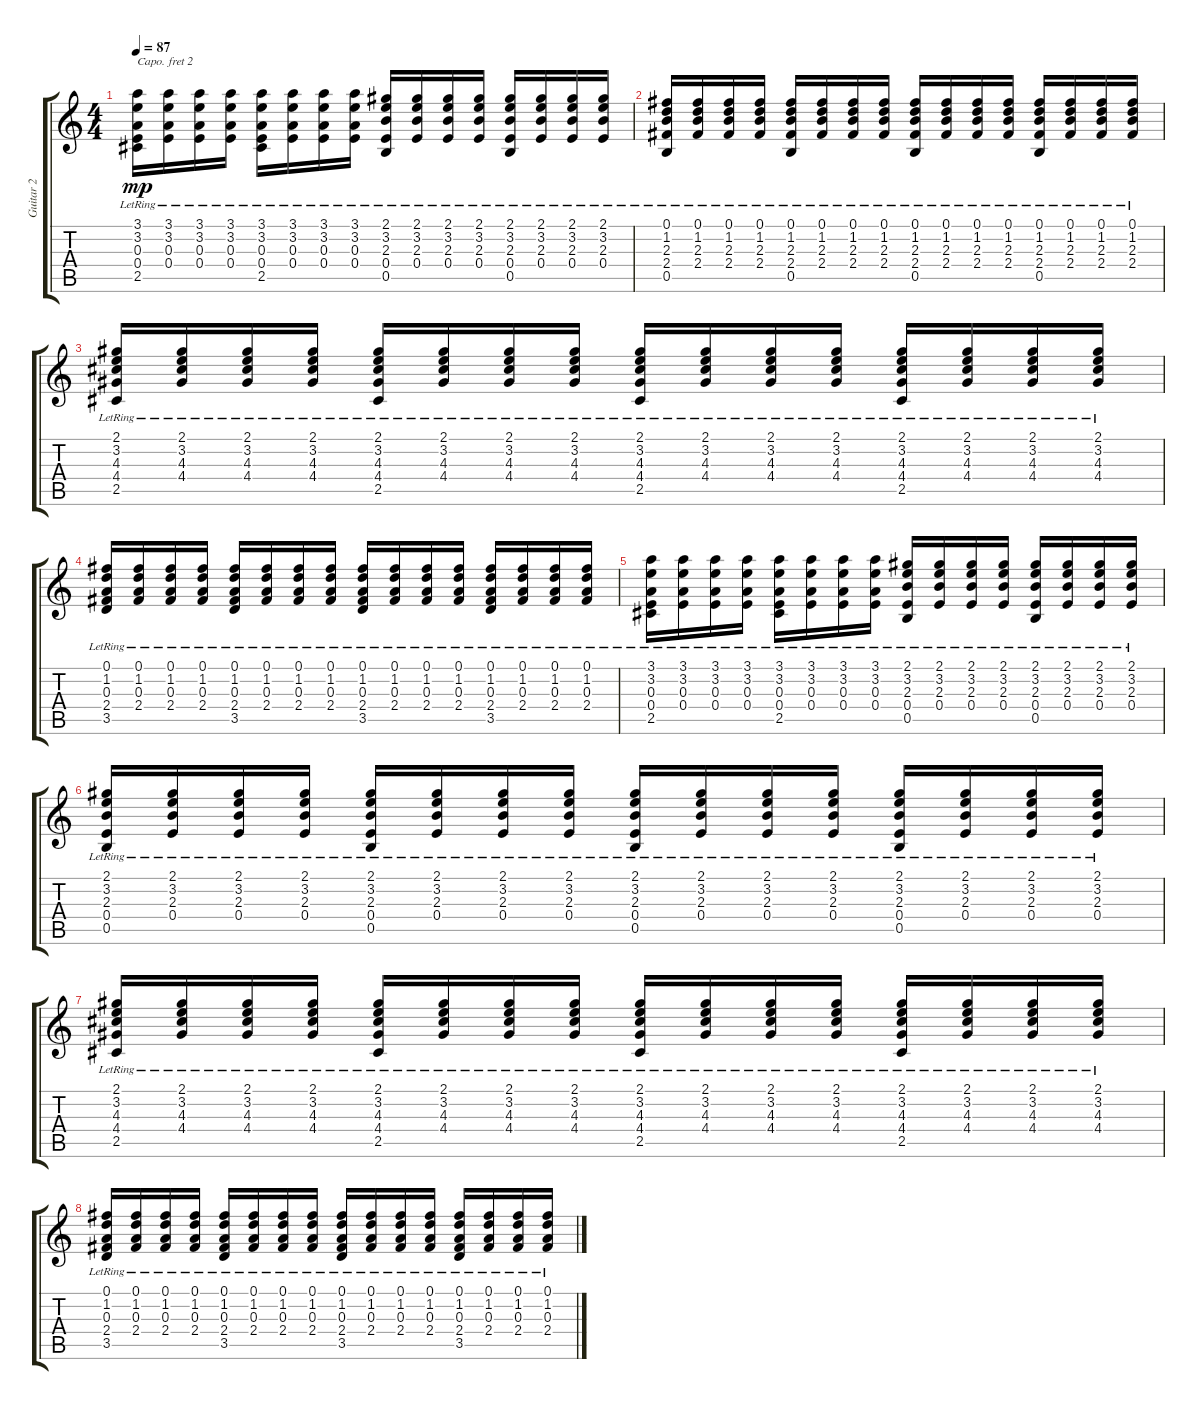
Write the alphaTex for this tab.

\track ("Guitar 2" "Guitar 2") {instrument acousticguitarsteel}
\staff {score tabs}
\capo 2
\tuning (E4 B3 G3 D3 A2 E2) {hide}
\ts (4 4)
\tempo 87
\clef g2
\ks c
(3.1{lr} 3.2{lr} 0.3{lr} 0.4{lr} 2.5{lr}).16{dy mp} (3.1{lr} 3.2{lr} 0.3{lr} 0.4{lr}).16 (3.1{lr} 3.2{lr} 0.3{lr} 0.4{lr}).16 (3.1{lr} 3.2{lr} 0.3{lr} 0.4{lr}).16 (3.1{lr} 3.2{lr} 0.3{lr} 0.4{lr} 2.5{lr}).16 (3.1{lr} 3.2{lr} 0.3{lr} 0.4{lr}).16 (3.1{lr} 3.2{lr} 0.3{lr} 0.4{lr}).16 (3.1{lr} 3.2{lr} 0.3{lr} 0.4{lr}).16 (2.1{lr} 3.2{lr} 2.3{lr} 0.4{lr} 0.5{lr}).16 (2.1{lr} 3.2{lr} 2.3{lr} 0.4{lr}).16 (2.1{lr} 3.2{lr} 2.3{lr} 0.4{lr}).16 (2.1{lr} 3.2{lr} 2.3{lr} 0.4{lr}).16 (2.1{lr} 3.2{lr} 2.3{lr} 0.4{lr} 0.5{lr}).16 (2.1{lr} 3.2{lr} 2.3{lr} 0.4{lr}).16 (2.1{lr} 3.2{lr} 2.3{lr} 0.4{lr}).16 (2.1{lr} 3.2{lr} 2.3{lr} 0.4{lr}).16 |
(0.1{lr} 1.2{lr} 2.3{lr} 2.4{lr} 0.5{lr}).16 (0.1{lr} 1.2{lr} 2.3{lr} 2.4{lr}).16 (0.1{lr} 1.2{lr} 2.3{lr} 2.4{lr}).16 (0.1{lr} 1.2{lr} 2.3{lr} 2.4{lr}).16 (0.1{lr} 1.2{lr} 2.3{lr} 2.4{lr} 0.5{lr}).16 (0.1{lr} 1.2{lr} 2.3{lr} 2.4{lr}).16 (0.1{lr} 1.2{lr} 2.3{lr} 2.4{lr}).16 (0.1{lr} 1.2{lr} 2.3{lr} 2.4{lr}).16 (0.1{lr} 1.2{lr} 2.3{lr} 2.4{lr} 0.5{lr}).16 (0.1{lr} 1.2{lr} 2.3{lr} 2.4{lr}).16 (0.1{lr} 1.2{lr} 2.3{lr} 2.4{lr}).16 (0.1{lr} 1.2{lr} 2.3{lr} 2.4{lr}).16 (0.1{lr} 1.2{lr} 2.3{lr} 2.4{lr} 0.5{lr}).16 (0.1{lr} 1.2{lr} 2.3{lr} 2.4{lr}).16 (0.1{lr} 1.2{lr} 2.3{lr} 2.4{lr}).16 (0.1{lr} 1.2{lr} 2.3{lr} 2.4{lr}).16 |
(2.1{lr} 3.2{lr} 4.3{lr} 4.4{lr} 2.5{lr}).16 (2.1{lr} 3.2{lr} 4.3{lr} 4.4{lr}).16 (2.1{lr} 3.2{lr} 4.3{lr} 4.4{lr}).16 (2.1{lr} 3.2{lr} 4.3{lr} 4.4{lr}).16 (2.1{lr} 3.2{lr} 4.3{lr} 4.4{lr} 2.5{lr}).16 (2.1{lr} 3.2{lr} 4.3{lr} 4.4{lr}).16 (2.1{lr} 3.2{lr} 4.3{lr} 4.4{lr}).16 (2.1{lr} 3.2{lr} 4.3{lr} 4.4{lr}).16 (2.1{lr} 3.2{lr} 4.3{lr} 4.4{lr} 2.5{lr}).16 (2.1{lr} 3.2{lr} 4.3{lr} 4.4{lr}).16 (2.1{lr} 3.2{lr} 4.3{lr} 4.4{lr}).16 (2.1{lr} 3.2{lr} 4.3{lr} 4.4{lr}).16 (2.1{lr} 3.2{lr} 4.3{lr} 4.4{lr} 2.5{lr}).16 (2.1{lr} 3.2{lr} 4.3{lr} 4.4{lr}).16 (2.1{lr} 3.2{lr} 4.3{lr} 4.4{lr}).16 (2.1{lr} 3.2{lr} 4.3{lr} 4.4{lr}).16 |
(0.1{lr} 1.2{lr} 0.3{lr} 2.4{lr} 3.5{lr}).16 (0.1{lr} 1.2{lr} 0.3{lr} 2.4{lr}).16 (0.1{lr} 1.2{lr} 0.3{lr} 2.4{lr}).16 (0.1{lr} 1.2{lr} 0.3{lr} 2.4{lr}).16 (0.1{lr} 1.2{lr} 0.3{lr} 2.4{lr} 3.5{lr}).16 (0.1{lr} 1.2{lr} 0.3{lr} 2.4{lr}).16 (0.1{lr} 1.2{lr} 0.3{lr} 2.4{lr}).16 (0.1{lr} 1.2{lr} 0.3{lr} 2.4{lr}).16 (0.1{lr} 1.2{lr} 0.3{lr} 2.4{lr} 3.5{lr}).16 (0.1{lr} 1.2{lr} 0.3{lr} 2.4{lr}).16 (0.1{lr} 1.2{lr} 0.3{lr} 2.4{lr}).16 (0.1{lr} 1.2{lr} 0.3{lr} 2.4{lr}).16 (0.1{lr} 1.2{lr} 0.3{lr} 2.4{lr} 3.5{lr}).16 (0.1{lr} 1.2{lr} 0.3{lr} 2.4{lr}).16 (0.1{lr} 1.2{lr} 0.3{lr} 2.4{lr}).16 (0.1{lr} 1.2{lr} 0.3{lr} 2.4{lr}).16 |
(3.1{lr} 3.2{lr} 0.3{lr} 0.4{lr} 2.5{lr}).16 (3.1{lr} 3.2{lr} 0.3{lr} 0.4{lr}).16 (3.1{lr} 3.2{lr} 0.3{lr} 0.4{lr}).16 (3.1{lr} 3.2{lr} 0.3{lr} 0.4{lr}).16 (3.1{lr} 3.2{lr} 0.3{lr} 0.4{lr} 2.5{lr}).16 (3.1{lr} 3.2{lr} 0.3{lr} 0.4{lr}).16 (3.1{lr} 3.2{lr} 0.3{lr} 0.4{lr}).16 (3.1{lr} 3.2{lr} 0.3{lr} 0.4{lr}).16 (2.1{lr} 3.2{lr} 2.3{lr} 0.4{lr} 0.5{lr}).16 (2.1{lr} 3.2{lr} 2.3{lr} 0.4{lr}).16 (2.1{lr} 3.2{lr} 2.3{lr} 0.4{lr}).16 (2.1{lr} 3.2{lr} 2.3{lr} 0.4{lr}).16 (2.1{lr} 3.2{lr} 2.3{lr} 0.4{lr} 0.5{lr}).16 (2.1{lr} 3.2{lr} 2.3{lr} 0.4{lr}).16 (2.1{lr} 3.2{lr} 2.3{lr} 0.4{lr}).16 (2.1{lr} 3.2{lr} 2.3{lr} 0.4{lr}).16 |
(2.1{lr} 3.2{lr} 2.3{lr} 0.4{lr} 0.5{lr}).16 (2.1{lr} 3.2{lr} 2.3{lr} 0.4{lr}).16 (2.1{lr} 3.2{lr} 2.3{lr} 0.4{lr}).16 (2.1{lr} 3.2{lr} 2.3{lr} 0.4{lr}).16 (2.1{lr} 3.2{lr} 2.3{lr} 0.4{lr} 0.5{lr}).16 (2.1{lr} 3.2{lr} 2.3{lr} 0.4{lr}).16 (2.1{lr} 3.2{lr} 2.3{lr} 0.4{lr}).16 (2.1{lr} 3.2{lr} 2.3{lr} 0.4{lr}).16 (2.1{lr} 3.2{lr} 2.3{lr} 0.4{lr} 0.5{lr}).16 (2.1{lr} 3.2{lr} 2.3{lr} 0.4{lr}).16 (2.1{lr} 3.2{lr} 2.3{lr} 0.4{lr}).16 (2.1{lr} 3.2{lr} 2.3{lr} 0.4{lr}).16 (2.1{lr} 3.2{lr} 2.3{lr} 0.4{lr} 0.5{lr}).16 (2.1{lr} 3.2{lr} 2.3{lr} 0.4{lr}).16 (2.1{lr} 3.2{lr} 2.3{lr} 0.4{lr}).16 (2.1{lr} 3.2{lr} 2.3{lr} 0.4{lr}).16 |
(2.1{lr} 3.2{lr} 4.3{lr} 4.4{lr} 2.5{lr}).16 (2.1{lr} 3.2{lr} 4.3{lr} 4.4{lr}).16 (2.1{lr} 3.2{lr} 4.3{lr} 4.4{lr}).16 (2.1{lr} 3.2{lr} 4.3{lr} 4.4{lr}).16 (2.1{lr} 3.2{lr} 4.3{lr} 4.4{lr} 2.5{lr}).16 (2.1{lr} 3.2{lr} 4.3{lr} 4.4{lr}).16 (2.1{lr} 3.2{lr} 4.3{lr} 4.4{lr}).16 (2.1{lr} 3.2{lr} 4.3{lr} 4.4{lr}).16 (2.1{lr} 3.2{lr} 4.3{lr} 4.4{lr} 2.5{lr}).16 (2.1{lr} 3.2{lr} 4.3{lr} 4.4{lr}).16 (2.1{lr} 3.2{lr} 4.3{lr} 4.4{lr}).16 (2.1{lr} 3.2{lr} 4.3{lr} 4.4{lr}).16 (2.1{lr} 3.2{lr} 4.3{lr} 4.4{lr} 2.5{lr}).16 (2.1{lr} 3.2{lr} 4.3{lr} 4.4{lr}).16 (2.1{lr} 3.2{lr} 4.3{lr} 4.4{lr}).16 (2.1{lr} 3.2{lr} 4.3{lr} 4.4{lr}).16 |
(0.1{lr} 1.2{lr} 0.3{lr} 2.4{lr} 3.5{lr}).16 (0.1{lr} 1.2{lr} 0.3{lr} 2.4{lr}).16 (0.1{lr} 1.2{lr} 0.3{lr} 2.4{lr}).16 (0.1{lr} 1.2{lr} 0.3{lr} 2.4{lr}).16 (0.1{lr} 1.2{lr} 0.3{lr} 2.4{lr} 3.5{lr}).16 (0.1{lr} 1.2{lr} 0.3{lr} 2.4{lr}).16 (0.1{lr} 1.2{lr} 0.3{lr} 2.4{lr}).16 (0.1{lr} 1.2{lr} 0.3{lr} 2.4{lr}).16 (0.1{lr} 1.2{lr} 0.3{lr} 2.4{lr} 3.5{lr}).16 (0.1{lr} 1.2{lr} 0.3{lr} 2.4{lr}).16 (0.1{lr} 1.2{lr} 0.3{lr} 2.4{lr}).16 (0.1{lr} 1.2{lr} 0.3{lr} 2.4{lr}).16 (0.1{lr} 1.2{lr} 0.3{lr} 2.4{lr} 3.5{lr}).16 (0.1{lr} 1.2{lr} 0.3{lr} 2.4{lr}).16 (0.1{lr} 1.2{lr} 0.3{lr} 2.4{lr}).16 (0.1{lr} 1.2{lr} 0.3{lr} 2.4{lr}).16
